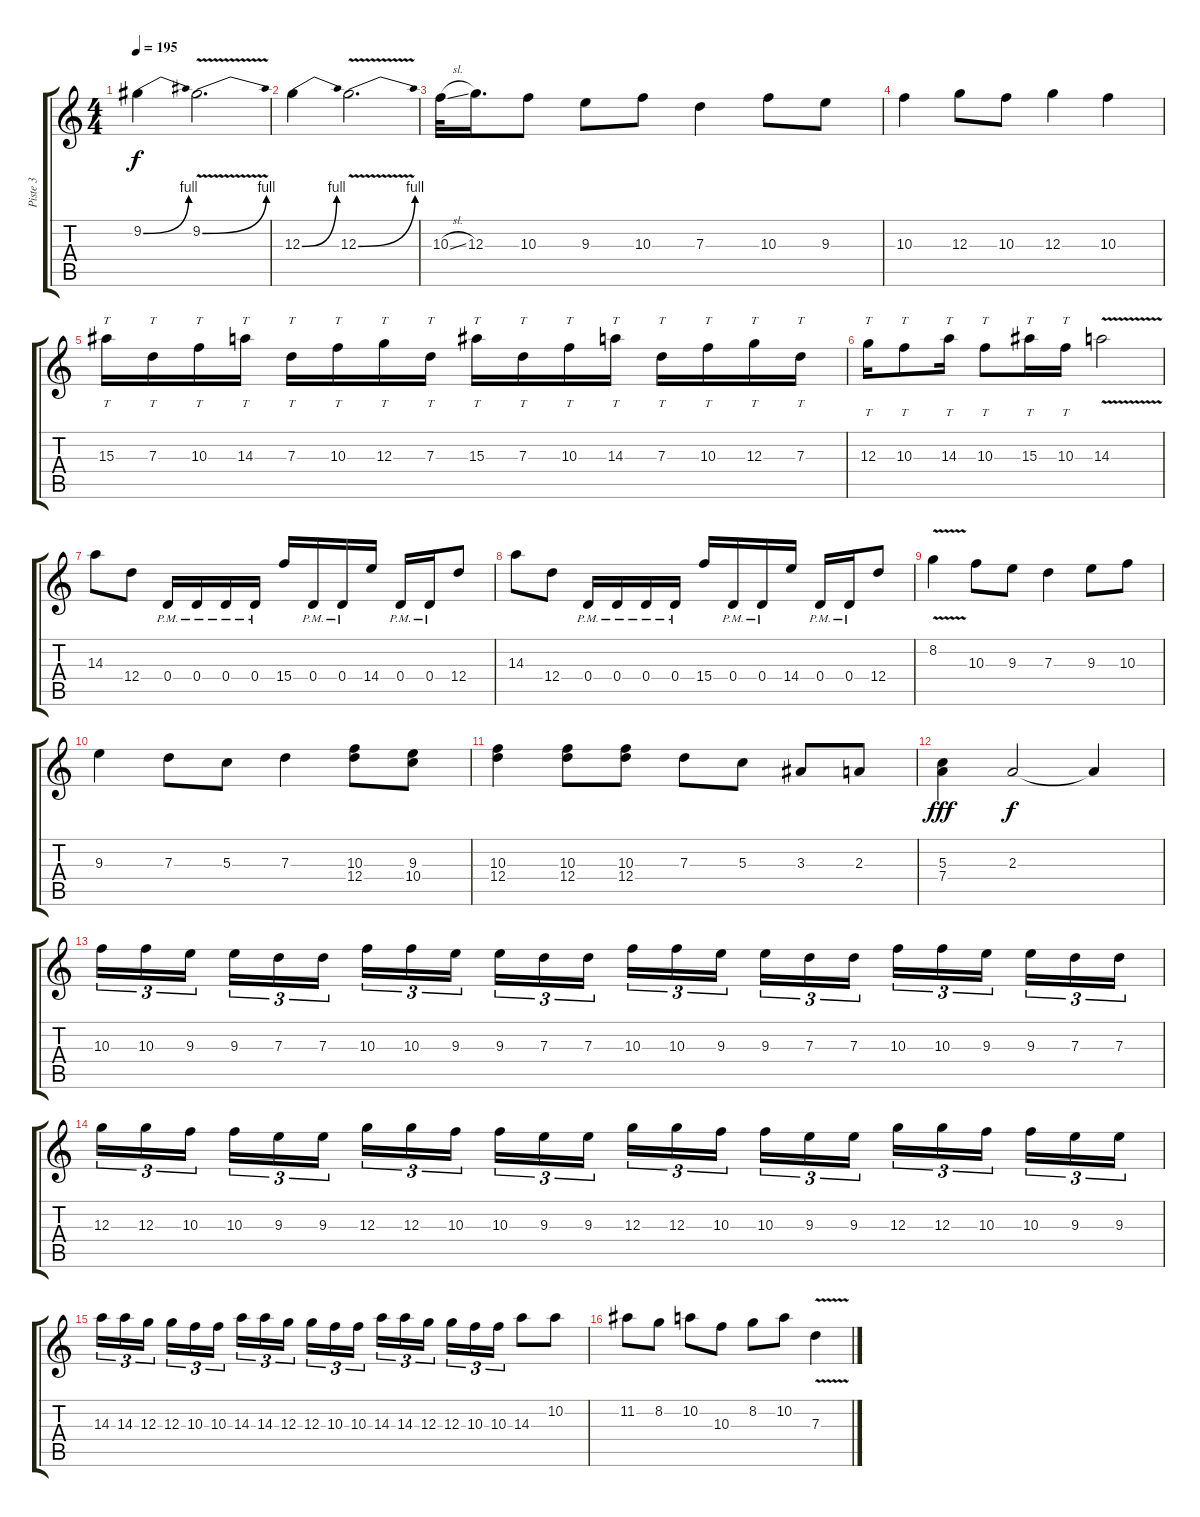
\track ("Piste 3" "Piste 3") {instrument overdrivenguitar}
\staff {score tabs}
\tuning (E4 B3 G3 D3 A2 D2) {hide}
\ts (4 4)
\tempo 195
\clef g2
\ks c
9.2{be (bend 0 0 60 4)}.4{dy f balance 10} 9.2{be (bend 0 0 60 4) v}.2{d} |
12.3{be (bend 0 0 60 4)}.4 12.3{be (bend 0 0 60 4) v}.2{d} |
10.3{sl}.32 12.3.16{d} 10.3.8 9.3.8 10.3.8 7.3.4 10.3.8 9.3.8 |
10.3.4 12.3.8 10.3.8 12.3.4 10.3.4 |
15.3.16{tt} 7.3.16{tt} 10.3.16{tt} 14.3.16{tt} 7.3.16{tt} 10.3.16{tt} 12.3.16{tt} 7.3.16{tt} 15.3.16{tt} 7.3.16{tt} 10.3.16{tt} 14.3.16{tt} 7.3.16{tt} 10.3.16{tt} 12.3.16{tt} 7.3.16{tt} |
12.3.16{tt} 10.3.8{tt} 14.3.16{tt} 10.3.8{tt} 15.3.16{tt} 10.3.16{tt} 14.3{v}.2 |
14.3.8 12.4.8 0.4{pm}.16 0.4{pm}.16 0.4{pm}.16 0.4{pm}.16 15.4.16 0.4{pm}.16 0.4{pm}.16 14.4.16 0.4{pm}.16 0.4{pm}.16 12.4.8 |
14.3.8 12.4.8 0.4{pm}.16 0.4{pm}.16 0.4{pm}.16 0.4{pm}.16 15.4.16 0.4{pm}.16 0.4{pm}.16 14.4.16 0.4{pm}.16 0.4{pm}.16 12.4.8 |
8.2{v}.4 10.3.8 9.3.8 7.3.4 9.3.8 10.3.8 |
9.3.4 7.3.8 5.3.8 7.3.4 (10.3 12.4).8 (9.3 10.4).8 |
(10.3 12.4).4 (10.3 12.4).8 (10.3 12.4).8 7.3.8 5.3.8 3.3.8 2.3.8 |
(5.3 7.4).4{dy fff} 2.3.2{dy f} 2.3{t}.4 |
10.3.16{tu (3 2)} 10.3.16{tu (3 2)} 9.3.16{tu (3 2) beam splitsecondary} 9.3.16{tu (3 2)} 7.3.16{tu (3 2)} 7.3.16{tu (3 2)} 10.3.16{tu (3 2)} 10.3.16{tu (3 2)} 9.3.16{tu (3 2) beam splitsecondary} 9.3.16{tu (3 2)} 7.3.16{tu (3 2)} 7.3.16{tu (3 2)} 10.3.16{tu (3 2)} 10.3.16{tu (3 2)} 9.3.16{tu (3 2) beam splitsecondary} 9.3.16{tu (3 2)} 7.3.16{tu (3 2)} 7.3.16{tu (3 2)} 10.3.16{tu (3 2)} 10.3.16{tu (3 2)} 9.3.16{tu (3 2) beam splitsecondary} 9.3.16{tu (3 2)} 7.3.16{tu (3 2)} 7.3.16{tu (3 2)} |
12.3.16{tu (3 2)} 12.3.16{tu (3 2)} 10.3.16{tu (3 2) beam splitsecondary} 10.3.16{tu (3 2)} 9.3.16{tu (3 2)} 9.3.16{tu (3 2)} 12.3.16{tu (3 2)} 12.3.16{tu (3 2)} 10.3.16{tu (3 2) beam splitsecondary} 10.3.16{tu (3 2)} 9.3.16{tu (3 2)} 9.3.16{tu (3 2)} 12.3.16{tu (3 2)} 12.3.16{tu (3 2)} 10.3.16{tu (3 2) beam splitsecondary} 10.3.16{tu (3 2)} 9.3.16{tu (3 2)} 9.3.16{tu (3 2)} 12.3.16{tu (3 2)} 12.3.16{tu (3 2)} 10.3.16{tu (3 2) beam splitsecondary} 10.3.16{tu (3 2)} 9.3.16{tu (3 2)} 9.3.16{tu (3 2)} |
14.3.16{tu (3 2)} 14.3.16{tu (3 2)} 12.3.16{tu (3 2) beam splitsecondary} 12.3.16{tu (3 2)} 10.3.16{tu (3 2)} 10.3.16{tu (3 2)} 14.3.16{tu (3 2)} 14.3.16{tu (3 2)} 12.3.16{tu (3 2) beam splitsecondary} 12.3.16{tu (3 2)} 10.3.16{tu (3 2)} 10.3.16{tu (3 2)} 14.3.16{tu (3 2)} 14.3.16{tu (3 2)} 12.3.16{tu (3 2) beam splitsecondary} 12.3.16{tu (3 2)} 10.3.16{tu (3 2)} 10.3.16{tu (3 2)} 14.3.8 10.2.8 |
11.2.8 8.2.8 10.2.8 10.3.8 8.2.8 10.2.8 7.3{v}.4
